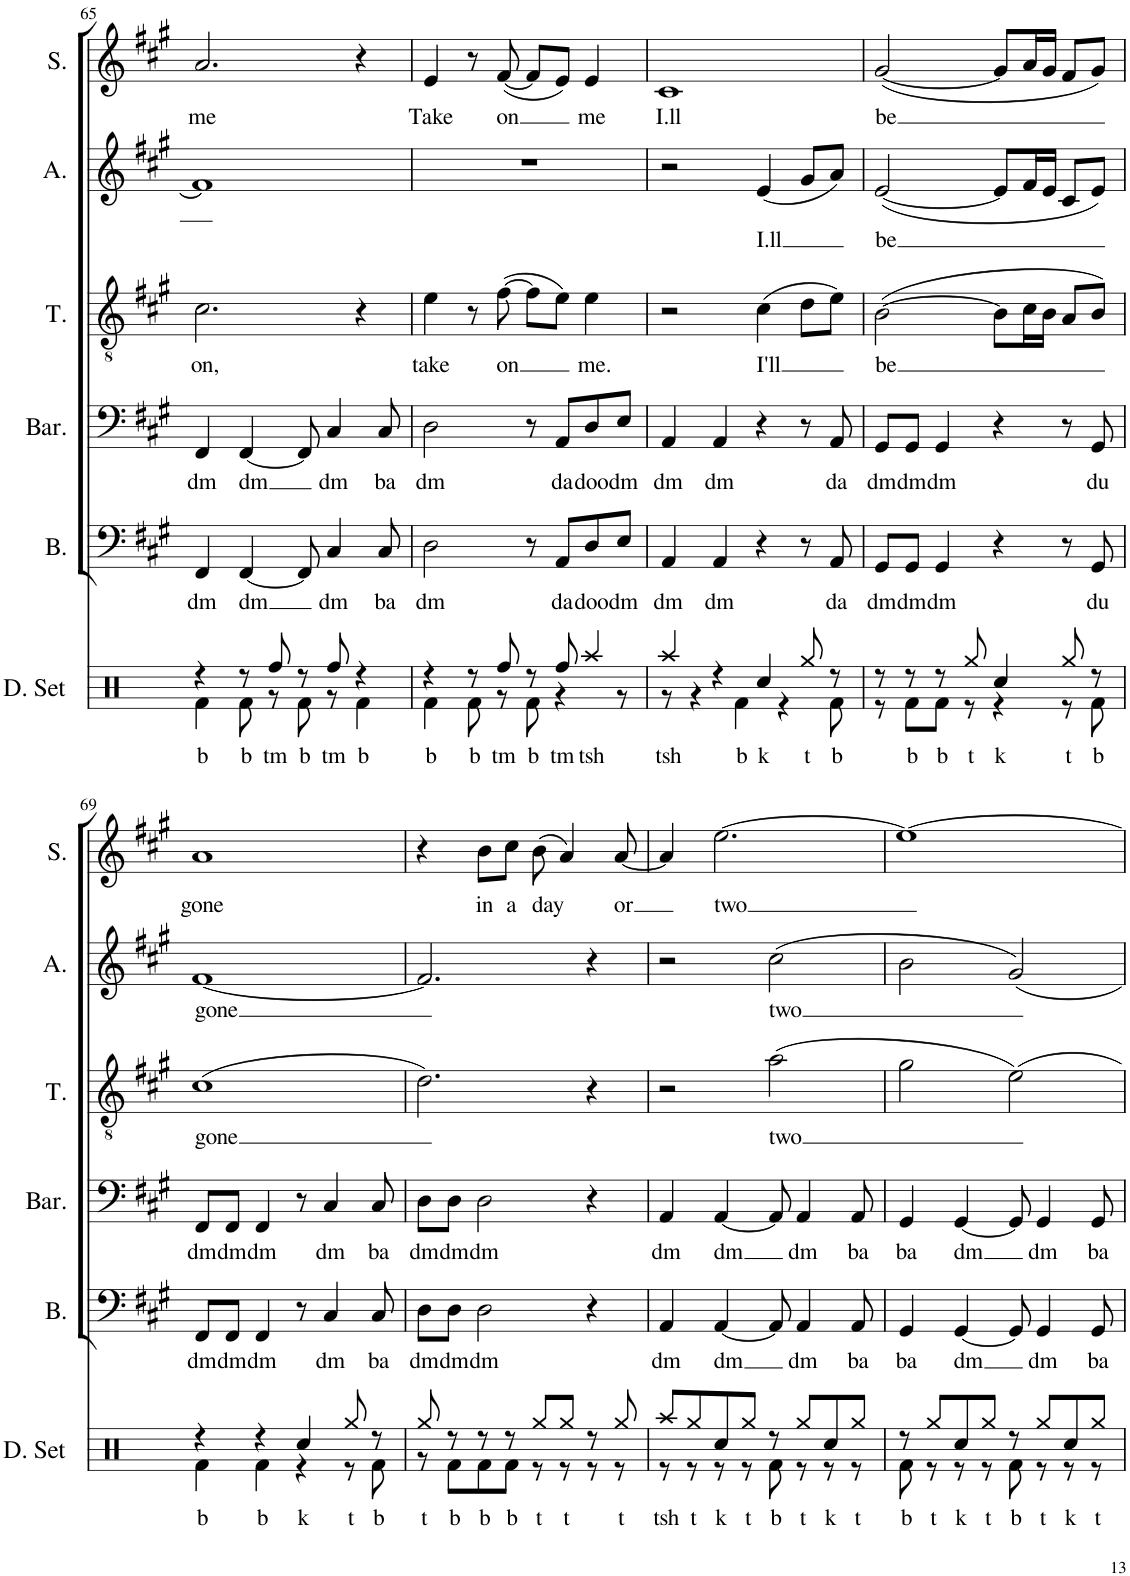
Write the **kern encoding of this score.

**kern	**text	**kern	**text	**kern	**text	**kern	**text	**kern	**text	**text	**kern	**text
*part6	*part6	*part5	*part5	*part4	*part4	*part3	*part3	*part2	*part2	*part2	*part1	*part1
*staff6	*staff6	*staff5	*staff5	*staff4	*staff4	*staff3	*staff3	*staff2	*staff2	*staff2	*staff1	*staff1
*I"Drumset	*	*I"Bass	*	*I"Baritone	*	*I"Tenor	*	*I"Alto	*	*	*I"Soprano	*
*I'D. Set	*	*I'B.	*	*I'Bar.	*	*I'T.	*	*I'A.	*	*	*I'S.	*
!!LO:PB:g=z
*clefX	*	*clefF4	*	*clefF4	*	*clefGv2	*	*clefG2	*	*	*clefG2	*
*k[]	*	*k[f#c#g#]	*	*k[f#c#g#]	*	*k[f#c#g#]	*	*k[f#c#g#]	*	*	*k[f#c#g#]	*
*M4/4	*	*M4/4	*	*M4/4	*	*M4/4	*	*M4/4	*	*	*M4/4	*
=65	=65	=65	=65	=65	=65	=65	=65	=65	=65	=65	=65	=65
*^	*	*	*	*	*	*	*	*	*	*	*	*
!	!	!LO:LY:b	!	!LO:LY:b	!	!LO:LY:b	!	!LO:LY:b	!	!	!	!	!LO:LY:b
4r	4Rf\	b	4FF#/	dm	4FF#/	dm	2.c#\	on,	1f#]	.	.	2.a/	me
!	!	!LO:LY:b	!	!LO:LY:b	!	!LO:LY:b	!	!	!	!	!	!	!
8r	8Rf\	b	[4FF#/	dm	[4FF#/	dm	.	.	.	.	.	.	.
!	!	!LO:LY:b	!	!	!	!	!	!	!	!	!	!	!
8Rff/	8r	tm	.	.	.	.	.	.	.	.	.	.	.
!	!	!LO:LY:b	!	!	!	!	!	!	!	!	!	!	!
8r	8Rf\	b	8FF#/]	.	8FF#/]	.	.	.	.	.	.	.	.
!	!	!LO:LY:b	!	!LO:LY:b	!	!LO:LY:b	!	!	!	!	!	!	!
8Rff/	8r	tm	4C#/	dm	4C#/	dm	.	.	.	.	.	.	.
!	!	!LO:LY:b	!	!	!	!	!	!	!	!	!	!	!
4r	4Rf\	b	.	.	.	.	4r	.	.	.	.	4r	.
!	!	!	!	!LO:LY:b	!	!LO:LY:b	!	!	!	!	!	!	!
.	.	.	8C#/	ba	8C#/	ba	.	.	.	.	.	.	.
=66	=66	=66	=66	=66	=66	=66	=66	=66	=66	=66	=66	=66	=66
!	!	!LO:LY:b	!	!LO:LY:b	!	!LO:LY:b	!	!LO:LY:b	!	!	!	!	!LO:LY:b
4r	4Rf\	b	2D\	dm	2D\	dm	4e\	take	1r	.	.	4e/	Take
!	!	!LO:LY:b	!	!	!	!	!	!	!	!	!	!	!
8r	8Rf\	b	.	.	.	.	8r	.	.	.	.	8r	.
!	!	!LO:LY:b	!	!	!	!	!	!LO:LY:b	!	!	!	!	!LO:LY:b
8Rff/	8r	tm	.	.	.	.	([8f#\	on	.	.	.	([8f#/	on
!	!	!LO:LY:b	!	!	!	!	!	!	!	!	!	!	!
8r	8Rf\	b	8r	.	8r	.	8f#\L]	.	.	.	.	8f#/L]	.
!	!	!LO:LY:b	!	!LO:LY:b	!	!LO:LY:b	!	!	!	!	!	!	!
8Rff/	4r	tm	8AA/L	da	8AA/L	da	8e\J)	.	.	.	.	8e/J)	.
!	!	!LO:LY:b	!	!LO:LY:b	!	!LO:LY:b	!	!LO:LY:b	!	!	!	!	!LO:LY:b
4Raa/	.	tsh	8D/	doo	8D/	doo	4e\	me.	.	.	.	4e/	me
!	!	!	!	!LO:LY:b	!	!LO:LY:b	!	!	!	!	!	!	!
.	8r	.	8E/J	dm	8E/J	dm	.	.	.	.	.	.	.
=67	=67	=67	=67	=67	=67	=67	=67	=67	=67	=67	=67	=67	=67
!	!	!LO:LY:b	!	!LO:LY:b	!	!LO:LY:b	!	!	!	!	!	!	!LO:LY:b
4Raa/	8r	tsh	4AA/	dm	4AA/	dm	2r	.	2r	.	.	1c#	I.ll
.	4r	.	.	.	.	.	.	.	.	.	.	.	.
!	!	!	!	!LO:LY:b	!	!LO:LY:b	!	!	!	!	!	!	!
4r	.	.	4AA/	dm	4AA/	dm	.	.	.	.	.	.	.
!	!	!LO:LY:b	!	!	!	!	!	!	!	!	!	!	!
.	4Rf\	b	.	.	.	.	.	.	.	.	.	.	.
!	!	!LO:LY:b	!	!	!	!	!	!LO:LY:b	!	!	!LO:LY:b	!	!
4Rcc/	.	k	4r	.	4r	.	(4c#\	I'll	(4e/	.	I.ll	.	.
.	4r	.	.	.	.	.	.	.	.	.	.	.	.
!	!	!LO:LY:b	!	!	!	!	!	!	!	!	!	!	!
8Rgg/	.	t	8r	.	8r	.	8d\L	.	8g#/L	.	.	.	.
!	!	!LO:LY:b	!	!LO:LY:b	!	!LO:LY:b	!	!	!	!	!	!	!
8r	8Rf\	b	8AA/	da	8AA/	da	8e\J)	.	8a/J)	.	.	.	.
=68	=68	=68	=68	=68	=68	=68	=68	=68	=68	=68	=68	=68	=68
!	!	!	!	!LO:LY:b	!	!LO:LY:b	!	!LO:LY:b	!	!	!LO:LY:b	!	!LO:LY:b
8r	8r	.	8GG#/L	dm	8GG#/L	dm	([2B\	be	([2e/	.	be	([2g#/	be
!	!	!LO:LY:b	!	!LO:LY:b	!	!LO:LY:b	!	!	!	!	!	!	!
8r	8Rf\L	b	8GG#/J	dm	8GG#/J	dm	.	.	.	.	.	.	.
!	!	!LO:LY:b	!	!LO:LY:b	!	!LO:LY:b	!	!	!	!	!	!	!
8r	8Rf\J	b	4GG#/	dm	4GG#/	dm	.	.	.	.	.	.	.
!	!	!LO:LY:b	!	!	!	!	!	!	!	!	!	!	!
8Rgg/	8r	t	.	.	.	.	.	.	.	.	.	.	.
!	!	!LO:LY:b	!	!	!	!	!	!	!	!	!	!	!
4Rcc/	4r	k	4r	.	4r	.	8B\L]	.	8e/L]	.	.	8g#/L]	.
.	.	.	.	.	.	.	16c#\L	.	16f#/L	.	.	16a/L	.
.	.	.	.	.	.	.	16B\JJ	.	16e/JJ	.	.	16g#/JJ	.
!	!	!LO:LY:b	!	!	!	!	!	!	!	!	!	!	!
8Rgg/	8r	t	8r	.	8r	.	8A/L	.	8c#/L	.	.	8f#/L	.
!	!	!LO:LY:b	!	!LO:LY:b	!	!LO:LY:b	!	!	!	!	!	!	!
8r	8Rf\	b	8GG#/	du	8GG#/	du	8B/J)	.	8e/J)	.	.	8g#/J)	.
!!LO:LB:g=z
=69	=69	=69	=69	=69	=69	=69	=69	=69	=69	=69	=69	=69	=69
!	!	!LO:LY:b	!	!LO:LY:b	!	!LO:LY:b	!	!LO:LY:b	!	!LO:LY:b	!	!	!LO:LY:b
4r	4Rf\	b	8FF#/L	dm	8FF#/L	dm	(1c#	gone	[1f#	gone	.	1a	gone
!	!	!	!	!LO:LY:b	!	!LO:LY:b	!	!	!	!	!	!	!
.	.	.	8FF#/J	dm	8FF#/J	dm	.	.	.	.	.	.	.
!	!	!LO:LY:b	!	!LO:LY:b	!	!LO:LY:b	!	!	!	!	!	!	!
4r	4Rf\	b	4FF#/	dm	4FF#/	dm	.	.	.	.	.	.	.
!	!	!LO:LY:b	!	!	!	!	!	!	!	!	!	!	!
4Rcc/	4r	k	8r	.	8r	.	.	.	.	.	.	.	.
!	!	!	!	!LO:LY:b	!	!LO:LY:b	!	!	!	!	!	!	!
.	.	.	4C#/	dm	4C#/	dm	.	.	.	.	.	.	.
!	!	!LO:LY:b	!	!	!	!	!	!	!	!	!	!	!
8Rgg/	8r	t	.	.	.	.	.	.	.	.	.	.	.
!	!	!LO:LY:b	!	!LO:LY:b	!	!LO:LY:b	!	!	!	!	!	!	!
8r	8Rf\	b	8C#/	ba	8C#/	ba	.	.	.	.	.	.	.
=70	=70	=70	=70	=70	=70	=70	=70	=70	=70	=70	=70	=70	=70
!	!	!LO:LY:b	!	!LO:LY:b	!	!LO:LY:b	!	!	!	!	!	!	!
8Rgg/	8r	t	8D\L	dm	8D\L	dm	2.d\)	.	2.f#/]	.	.	4r	.
!	!	!LO:LY:b	!	!LO:LY:b	!	!LO:LY:b	!	!	!	!	!	!	!
8r	8Rf\L	b	8D\J	dm	8D\J	dm	.	.	.	.	.	.	.
!	!	!LO:LY:b	!	!LO:LY:b	!	!LO:LY:b	!	!	!	!	!	!	!LO:LY:b
8r	8Rf\	b	2D\	dm	2D\	dm	.	.	.	.	.	8b\L	in
!	!	!LO:LY:b	!	!	!	!	!	!	!	!	!	!	!LO:LY:b
8r	8Rf\J	b	.	.	.	.	.	.	.	.	.	8cc#\J	a
!	!	!LO:LY:b	!	!	!	!	!	!	!	!	!	!	!LO:LY:b
8Rgg/L	8r	t	.	.	.	.	.	.	.	.	.	(8b\	day
!	!	!LO:LY:b	!	!	!	!	!	!	!	!	!	!	!
8Rgg/J	8r	t	.	.	.	.	.	.	.	.	.	4a/)	.
8r	8r	.	4r	.	4r	.	4r	.	4r	.	.	.	.
!	!	!LO:LY:b	!	!	!	!	!	!	!	!	!	!	!LO:LY:b
8Rgg/	8r	t	.	.	.	.	.	.	.	.	.	[8a/	or
=71	=71	=71	=71	=71	=71	=71	=71	=71	=71	=71	=71	=71	=71
!	!	!LO:LY:b	!	!LO:LY:b	!	!LO:LY:b	!	!	!	!	!	!	!
8Raa/L	8r	tsh	4AA/	dm	4AA/	dm	2r	.	2r	.	.	4a/]	.
!	!	!LO:LY:b	!	!	!	!	!	!	!	!	!	!	!
8Rgg/	8r	t	.	.	.	.	.	.	.	.	.	.	.
!	!	!LO:LY:b	!	!LO:LY:b	!	!LO:LY:b	!	!	!	!	!	!	!LO:LY:b
8Rcc/	8r	k	[4AA/	dm	[4AA/	dm	.	.	.	.	.	[2.ee\	two
!	!	!LO:LY:b	!	!	!	!	!	!	!	!	!	!	!
8Rgg/J	8r	t	.	.	.	.	.	.	.	.	.	.	.
!	!	!LO:LY:b	!	!	!	!	!	!LO:LY:b	!	!LO:LY:b	!	!	!
8r	8Rf\	b	8AA/]	.	8AA/]	.	(2a\	two	(2cc#\	two	.	.	.
!	!	!LO:LY:b	!	!LO:LY:b	!	!LO:LY:b	!	!	!	!	!	!	!
8Rgg/L	8r	t	4AA/	dm	4AA/	dm	.	.	.	.	.	.	.
!	!	!LO:LY:b	!	!	!	!	!	!	!	!	!	!	!
8Rcc/	8r	k	.	.	.	.	.	.	.	.	.	.	.
!	!	!LO:LY:b	!	!LO:LY:b	!	!LO:LY:b	!	!	!	!	!	!	!
8Rgg/J	8r	t	8AA/	ba	8AA/	ba	.	.	.	.	.	.	.
=72	=72	=72	=72	=72	=72	=72	=72	=72	=72	=72	=72	=72	=72
!	!	!LO:LY:b	!	!LO:LY:b	!	!LO:LY:b	!	!	!	!	!	!	!
8r	8Rf\	b	4GG#/	ba	4GG#/	ba	2g#\	.	2b\	.	.	1ee_	.
!	!	!LO:LY:b	!	!	!	!	!	!	!	!	!	!	!
8Rgg/L	8r	t	.	.	.	.	.	.	.	.	.	.	.
!	!	!LO:LY:b	!	!LO:LY:b	!	!LO:LY:b	!	!	!	!	!	!	!
8Rcc/	8r	k	[4GG#/	dm	[4GG#/	dm	.	.	.	.	.	.	.
!	!	!LO:LY:b	!	!	!	!	!	!	!	!	!	!	!
8Rgg/J	8r	t	.	.	.	.	.	.	.	.	.	.	.
!	!	!LO:LY:b	!	!	!	!	!	!	!	!	!	!	!
8r	8Rf\	b	8GG#/]	.	8GG#/]	.	2e\)	.	2g#/)	.	.	.	.
!	!	!LO:LY:b	!	!LO:LY:b	!	!LO:LY:b	!	!	!	!	!	!	!
8Rgg/L	8r	t	4GG#/	dm	4GG#/	dm	.	.	.	.	.	.	.
!	!	!LO:LY:b	!	!	!	!	!	!	!	!	!	!	!
8Rcc/	8r	k	.	.	.	.	.	.	.	.	.	.	.
!	!	!LO:LY:b	!	!LO:LY:b	!	!LO:LY:b	!	!	!	!	!	!	!
8Rgg/J	8r	t	8GG#/	ba	8GG#/	ba	.	.	.	.	.	.	.
*v	*v	*	*	*	*	*	*	*	*	*	*	*	*
=	=	=	=	=	=	=	=	=	=	=	=	=
*-	*-	*-	*-	*-	*-	*-	*-	*-	*-	*-	*-	*-
